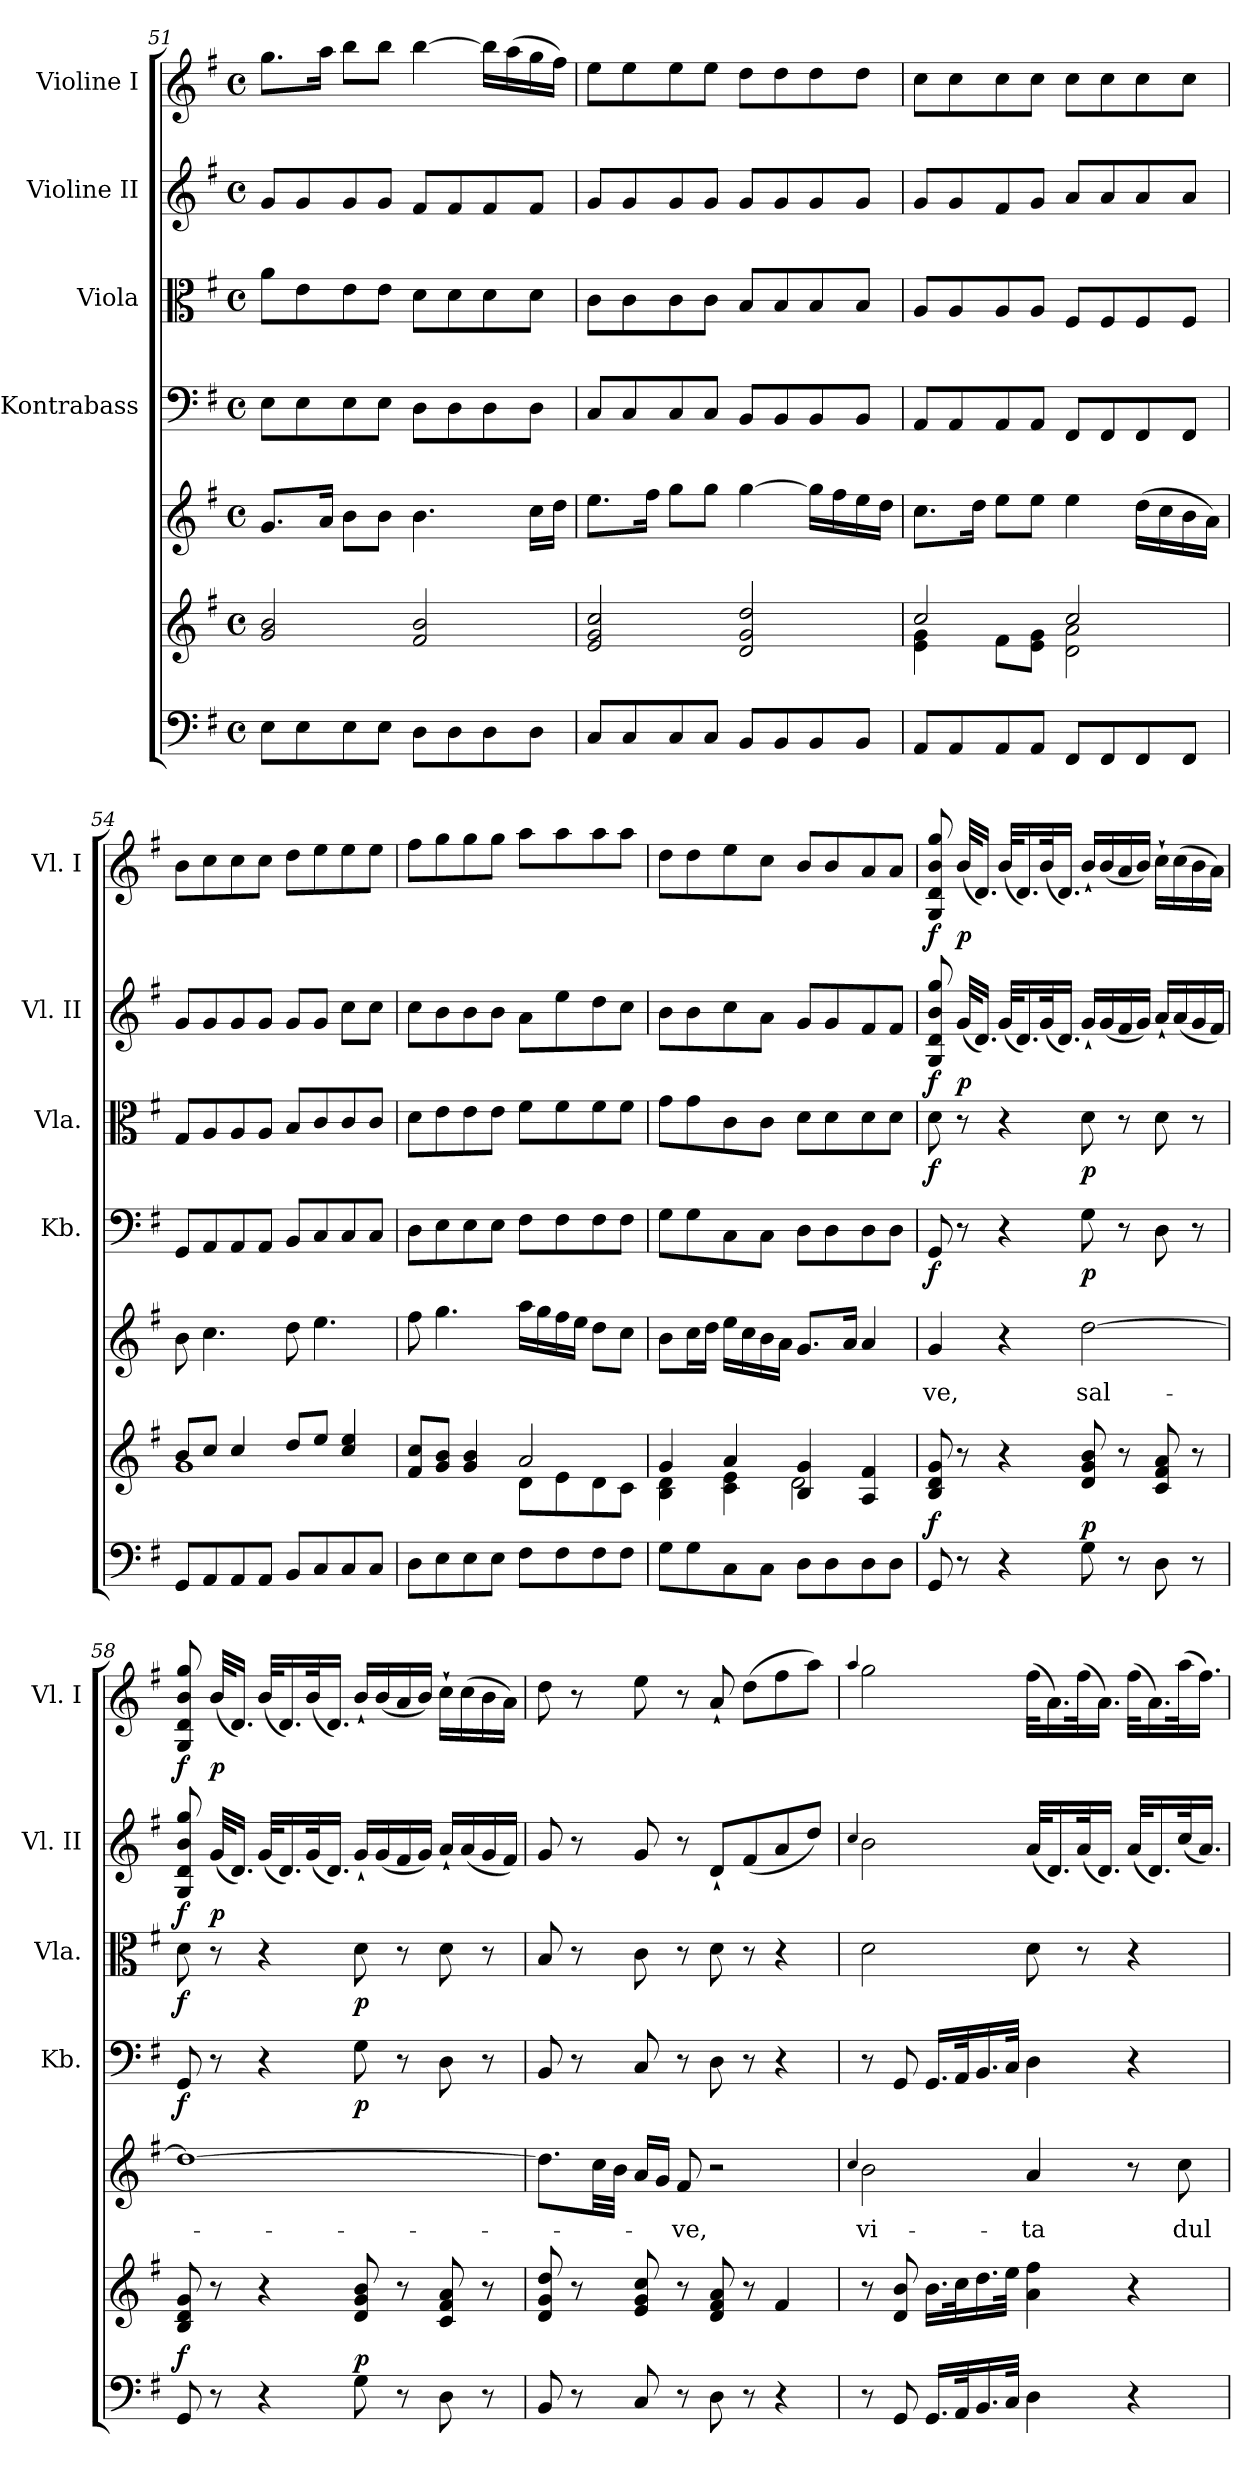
**kern	**kern	**dynam	**kern	**text	**kern	**dynam	**kern	**dynam	**kern	**dynam	**kern	**dynam
*part6	*part6	*part6	*part5	*part5	*part4	*part4	*part3	*part3	*part2	*part2	*part1	*part1
*staff7	*staff6	*staff6/7	*staff5	*staff5	*staff4	*staff4	*staff3	*staff3	*staff2	*staff2	*staff1	*staff1
*	*	*	*	*	*I"Kontrabass	*	*I"Viola	*	*I"Violine II	*	*I"Violine I	*
*	*	*	*	*	*I'Kb.	*	*I'Vla.	*	*I'Vl. II	*	*I'Vl. I	*
*clefF4	*clefG2	*	*clefG2	*	*clefF4	*	*clefC3	*	*clefG2	*	*clefG2	*
*	*	*	*	*	*ITrd7c12	*	*	*	*	*	*	*
*k[f#]	*k[f#]	*	*k[f#]	*	*k[f#]	*	*k[f#]	*	*k[f#]	*	*k[f#]	*
*G:	*G:	*	*G:	*	*G:	*	*G:	*	*G:	*	*G:	*
*M4/4	*M4/4	*	*M4/4	*	*M4/4	*	*M4/4	*	*M4/4	*	*M4/4	*
*met(c)	*met(c)	*	*met(c)	*	*met(c)	*	*met(c)	*	*met(c)	*	*met(c)	*
=51	=51	=51	=51	=51	=51	=51	=51	=51	=51	=51	=51	=51
8E\L	2g/ 2b/	.	8.g/L	.	8EE\L	.	8a\L	.	8g/L	.	8.gg\L	.
8E\	.	.	.	.	8EE\	.	8e\	.	8g/	.	.	.
.	.	.	16a/Jk	.	.	.	.	.	.	.	16aa\Jk	.
8E\	.	.	8b\L	.	8EE\	.	8e\	.	8g/	.	8bb\L	.
8E\J	.	.	8b\J	.	8EE\J	.	8e\J	.	8g/J	.	8bb\J	.
8D\L	2f#/ 2b/	.	4.b\	.	8DD\L	.	8d\L	.	8f#/L	.	[4bb\	.
8D\	.	.	.	.	8DD\	.	8d\	.	8f#/	.	.	.
8D\	.	.	.	.	8DD\	.	8d\	.	8f#/	.	16bb\LL]	.
.	.	.	.	.	.	.	.	.	.	.	(>16aa\	.
8D\J	.	.	16cc\LL	.	8DD\J	.	8d\J	.	8f#/J	.	16gg\	.
.	.	.	16dd\JJ	.	.	.	.	.	.	.	16ff#\JJ)	.
=52	=52	=52	=52	=52	=52	=52	=52	=52	=52	=52	=52	=52
8C/L	2e/ 2g/ 2cc/	.	8.ee\L	.	8CC/L	.	8c\L	.	8g/L	.	8ee\L	.
8C/	.	.	.	.	8CC/	.	8c\	.	8g/	.	8ee\	.
.	.	.	16ff#\Jk	.	.	.	.	.	.	.	.	.
8C/	.	.	8gg\L	.	8CC/	.	8c\	.	8g/	.	8ee\	.
8C/J	.	.	8gg\J	.	8CC/J	.	8c\J	.	8g/J	.	8ee\J	.
8BB/L	2d/ 2g/ 2dd/	.	[4gg\	.	8BBB/L	.	8B/L	.	8g/L	.	8dd\L	.
8BB/	.	.	.	.	8BBB/	.	8B/	.	8g/	.	8dd\	.
8BB/	.	.	16gg\LL]	.	8BBB/	.	8B/	.	8g/	.	8dd\	.
.	.	.	16ff#\	.	.	.	.	.	.	.	.	.
8BB/J	.	.	16ee\	.	8BBB/J	.	8B/J	.	8g/J	.	8dd\J	.
.	.	.	16dd\JJ	.	.	.	.	.	.	.	.	.
=53	=53	=53	=53	=53	=53	=53	=53	=53	=53	=53	=53	=53
*	*^	*	*	*	*	*	*	*	*	*	*	*
8AA/L	2cc/	4e\ 4g\	.	8.cc\L	.	8AAA/L	.	8A/L	.	8g/L	.	8cc\L	.
8AA/	.	.	.	.	.	8AAA/	.	8A/	.	8g/	.	8cc\	.
.	.	.	.	16dd\Jk	.	.	.	.	.	.	.	.	.
8AA/	.	8f#\L	.	8ee\L	.	8AAA/	.	8A/	.	8f#/	.	8cc\	.
8AA/J	.	8e\ 8g\J	.	8ee\J	.	8AAA/J	.	8A/J	.	8g/J	.	8cc\J	.
8FF#/L	2cc/	2d\ 2a\	.	4ee\	.	8FFF#/L	.	8F#/L	.	8a/L	.	8cc\L	.
8FF#/	.	.	.	.	.	8FFF#/	.	8F#/	.	8a/	.	8cc\	.
8FF#/	.	.	.	(>16dd\LL	.	8FFF#/	.	8F#/	.	8a/	.	8cc\	.
.	.	.	.	16cc\	.	.	.	.	.	.	.	.	.
8FF#/J	.	.	.	16b\	.	8FFF#/J	.	8F#/J	.	8a/J	.	8cc\J	.
.	.	.	.	16a\JJ)	.	.	.	.	.	.	.	.	.
!!LO:LB:g=z
=54	=54	=54	=54	=54	=54	=54	=54	=54	=54	=54	=54	=54	=54
8GG/L	8b/L	1g	.	8b\	.	8GGG/L	.	8G/L	.	8g/L	.	8b\L	.
8AA/	8cc/J	.	.	4.cc\	.	8AAA/	.	8A/	.	8g/	.	8cc\	.
8AA/	4cc/	.	.	.	.	8AAA/	.	8A/	.	8g/	.	8cc\	.
8AA/J	.	.	.	.	.	8AAA/J	.	8A/J	.	8g/J	.	8cc\J	.
8BB/L	8dd/L	.	.	8dd\	.	8BBB/L	.	8B/L	.	8g/L	.	8dd\L	.
8C/	8ee/J	.	.	4.ee\	.	8CC/	.	8c/	.	8g/J	.	8ee\	.
8C/	4cc/ 4ee/	.	.	.	.	8CC/	.	8c/	.	8cc\L	.	8ee\	.
8C/J	.	.	.	.	.	8CC/J	.	8c/J	.	8cc\J	.	8ee\J	.
=55	=55	=55	=55	=55	=55	=55	=55	=55	=55	=55	=55	=55	=55
8D\L	8f#/ 8cc/L	2ryy	.	8ff#\	.	8DD\L	.	8d\L	.	8cc\L	.	8ff#\L	.
8E\	8g/ 8b/J	.	.	4.gg\	.	8EE\	.	8e\	.	8b\	.	8gg\	.
8E\	4g/ 4b/	.	.	.	.	8EE\	.	8e\	.	8b\	.	8gg\	.
8E\J	.	.	.	.	.	8EE\J	.	8e\J	.	8b\J	.	8gg\J	.
8F#\L	2a/	8d\L	.	16aa\LL	.	8FF#\L	.	8f#\L	.	8a\L	.	8aa\L	.
.	.	.	.	16gg\	.	.	.	.	.	.	.	.	.
8F#\	.	8e\	.	16ff#\	.	8FF#\	.	8f#\	.	8ee\	.	8aa\	.
.	.	.	.	16ee\JJ	.	.	.	.	.	.	.	.	.
8F#\	.	8d\	.	8dd\L	.	8FF#\	.	8f#\	.	8dd\	.	8aa\	.
8F#\J	.	8c\J	.	8cc\J	.	8FF#\J	.	8f#\J	.	8cc\J	.	8aa\J	.
=56	=56	=56	=56	=56	=56	=56	=56	=56	=56	=56	=56	=56	=56
8G\L	4g/	4B\ 4d\	.	8b\L	.	8GG\L	.	8g\L	.	8b\L	.	8dd\L	.
8G\	.	.	.	16cc\L	.	8GG\	.	8g\	.	8b\	.	8dd\	.
.	.	.	.	16dd\JJ	.	.	.	.	.	.	.	.	.
8C\	4a/	4c\ 4e\	.	16ee\LL	.	8CC\	.	8c\	.	8cc\	.	8ee\	.
.	.	.	.	16cc\	.	.	.	.	.	.	.	.	.
8C\J	.	.	.	16b\	.	8CC\J	.	8c\J	.	8a\J	.	8cc\J	.
.	.	.	.	16a\JJ	.	.	.	.	.	.	.	.	.
8D\L	4B/ 4g/	2d\	.	8.g/L	.	8DD\L	.	8d\L	.	8g/L	.	8b/L	.
8D\	.	.	.	.	.	8DD\	.	8d\	.	8g/	.	8b/	.
.	.	.	.	16a/Jk	.	.	.	.	.	.	.	.	.
8D\	4A/ 4f#/	.	.	4a/	.	8DD\	.	8d\	.	8f#/	.	8a/	.
8D\J	.	.	.	.	.	8DD\J	.	8d\J	.	8f#/J	.	8a/J	.
*	*v	*v	*	*	*	*	*	*	*	*	*	*	*
=57	=57	=57	=57	=57	=57	=57	=57	=57	=57	=57	=57	=57
!	!	!LO:DY:a=2	!	!LO:LY:b	!	!LO:DY:b	!	!LO:DY:b	!	!LO:DY:b	!	!LO:DY:b
8GG/	8B/ 8d/ 8g/	f	4g/	-ve,	8GGG/	f	8d\	f	8G/ 8d/ 8b/ 8gg/	f	8G/ 8d/ 8b/ 8gg/	f
!	!	!	!	!	!	!	!	!	!	!LO:DY:b	!	!LO:DY:b
8r	8r	.	.	.	8r	.	8r	.	(<32g/KLL	p	(<32b/KLL	p
.	.	.	.	.	.	.	.	.	16.d/JJ)	.	16.d/JJ)	.
4r	4r	.	4r	.	4r	.	4r	.	(<32g/KLL	.	(<32b/KLL	.
.	.	.	.	.	.	.	.	.	16.d/)	.	16.d/)	.
.	.	.	.	.	.	.	.	.	(<32g/k	.	(<32b/k	.
.	.	.	.	.	.	.	.	.	16.d/JJ)	.	16.d/JJ)	.
!	!	!LO:DY:a=2	!	!LO:LY:b	!	!LO:DY:b	!	!LO:DY:b	!	!	!	!
8G\	8d/ 8g/ 8b/	p	[2dd\	sal-	8GG\	p	8d\	p	16g`</LL	.	16b`</LL	.
.	.	.	.	.	.	.	.	.	(<16g/	.	(<16b/	.
8r	8r	.	.	.	8r	.	8r	.	16f#/	.	16a/	.
.	.	.	.	.	.	.	.	.	16g/JJ)	.	16b/JJ)	.
8D\	8c/ 8f#/ 8a/	.	.	.	8DD\	.	8d\	.	16a`</LL	.	16cc`>\LL	.
.	.	.	.	.	.	.	.	.	(<16a/	.	(>16cc\	.
8r	8r	.	.	.	8r	.	8r	.	16g/	.	16b\	.
.	.	.	.	.	.	.	.	.	16f#/JJ)	.	16a\JJ)	.
!!LO:PB:g=z
=58	=58	=58	=58	=58	=58	=58	=58	=58	=58	=58	=58	=58
!	!	!LO:DY:a=2	!	!	!	!LO:DY:b	!	!LO:DY:b	!	!LO:DY:b	!	!LO:DY:b
8GG/	8B/ 8d/ 8g/	f	1dd_	.	8GGG/	f	8d\	f	8G/ 8d/ 8b/ 8gg/	f	8G/ 8d/ 8b/ 8gg/	f
!	!	!	!	!	!	!	!	!	!	!LO:DY:b	!	!LO:DY:b
8r	8r	.	.	.	8r	.	8r	.	(<32g/KLL	p	(<32b/KLL	p
.	.	.	.	.	.	.	.	.	16.d/JJ)	.	16.d/JJ)	.
4r	4r	.	.	.	4r	.	4r	.	(<32g/KLL	.	(<32b/KLL	.
.	.	.	.	.	.	.	.	.	16.d/)	.	16.d/)	.
.	.	.	.	.	.	.	.	.	(<32g/k	.	(<32b/k	.
.	.	.	.	.	.	.	.	.	16.d/JJ)	.	16.d/JJ)	.
!	!	!LO:DY:a=2	!	!	!	!LO:DY:b	!	!LO:DY:b	!	!	!	!
8G\	8d/ 8g/ 8b/	p	.	.	8GG\	p	8d\	p	16g`</LL	.	16b`</LL	.
.	.	.	.	.	.	.	.	.	(<16g/	.	(<16b/	.
8r	8r	.	.	.	8r	.	8r	.	16f#/	.	16a/	.
.	.	.	.	.	.	.	.	.	16g/JJ)	.	16b/JJ)	.
8D\	8c/ 8f#/ 8a/	.	.	.	8DD\	.	8d\	.	16a`</LL	.	16cc`>\LL	.
.	.	.	.	.	.	.	.	.	(<16a/	.	(>16cc\	.
8r	8r	.	.	.	8r	.	8r	.	16g/	.	16b\	.
.	.	.	.	.	.	.	.	.	16f#/JJ)	.	16a\JJ)	.
=59	=59	=59	=59	=59	=59	=59	=59	=59	=59	=59	=59	=59
8BB/	8d/ 8g/ 8dd/	.	8.dd\L]	.	8BBB/	.	8B/	.	8g/	.	8dd\	.
8r	8r	.	.	.	8r	.	8r	.	8r	.	8r	.
.	.	.	32cc\LL	.	.	.	.	.	.	.	.	.
.	.	.	32b\JJJ	.	.	.	.	.	.	.	.	.
8C/	8e/ 8g/ 8cc/	.	16a/LL	.	8CC/	.	8c\	.	8g/	.	8ee\	.
.	.	.	16g/JJ	.	.	.	.	.	.	.	.	.
!	!	!	!	!LO:LY:b	!	!	!	!	!	!	!	!
8r	8r	.	8f#/	-ve,	8r	.	8r	.	8r	.	8r	.
8D\	8d/ 8f#/ 8a/	.	2r	.	8DD\	.	8d\	.	8d`</L	.	8a`</	.
8r	8r	.	.	.	8r	.	8r	.	(<8f#/	.	(>8dd\L	.
4r	4f#/	.	.	.	4r	.	4r	.	8a/	.	8ff#\	.
.	.	.	.	.	.	.	.	.	8dd/J)	.	8aa\J)	.
=60	=60	=60	=60	=60	=60	=60	=60	=60	=60	=60	=60	=60
.	.	.	4qqcc/	.	.	.	.	.	4qqcc/	.	4qqaa/	.
!	!	!	!	!LO:LY:b	!	!	!	!	!	!	!	!
8r	8r	.	2b\	vi-	8r	.	2d\	.	2b\	.	2gg\	.
8GG/	8d/ 8b/	.	.	.	8GGG/	.	.	.	.	.	.	.
16.GG/LL	16.b\LL	.	.	.	16.GGG/LL	.	.	.	.	.	.	.
32AA/k	32cc\k	.	.	.	32AAA/k	.	.	.	.	.	.	.
16.BB/	16.dd\	.	.	.	16.BBB/	.	.	.	.	.	.	.
32C/JJk	32ee\JJk	.	.	.	32CC/JJk	.	.	.	.	.	.	.
!	!	!	!	!LO:LY:b	!	!	!	!	!	!	!	!
4D\	4a\ 4ff#\	.	4a/	-ta	4DD\	.	8d\	.	(<32a/KLL	.	(>32ff#\KLL	.
.	.	.	.	.	.	.	.	.	16.d/)	.	16.a\)	.
.	.	.	.	.	.	.	8r	.	(<32a/k	.	(>32ff#\k	.
.	.	.	.	.	.	.	.	.	16.d/JJ)	.	16.a\JJ)	.
4r	4r	.	8r	.	4r	.	4r	.	(<32a/KLL	.	(>32ff#\KLL	.
.	.	.	.	.	.	.	.	.	16.d/)	.	16.a\)	.
!	!	!	!	!LO:LY:b	!	!	!	!	!	!	!	!
.	.	.	8cc\	dul-	.	.	.	.	(<32cc/k	.	(>32aa\k	.
.	.	.	.	.	.	.	.	.	16.a/JJ)	.	16.ff#\JJ)	.
=	=	=	=	=	=	=	=	=	=	=	=	=
*-	*-	*-	*-	*-	*-	*-	*-	*-	*-	*-	*-	*-
